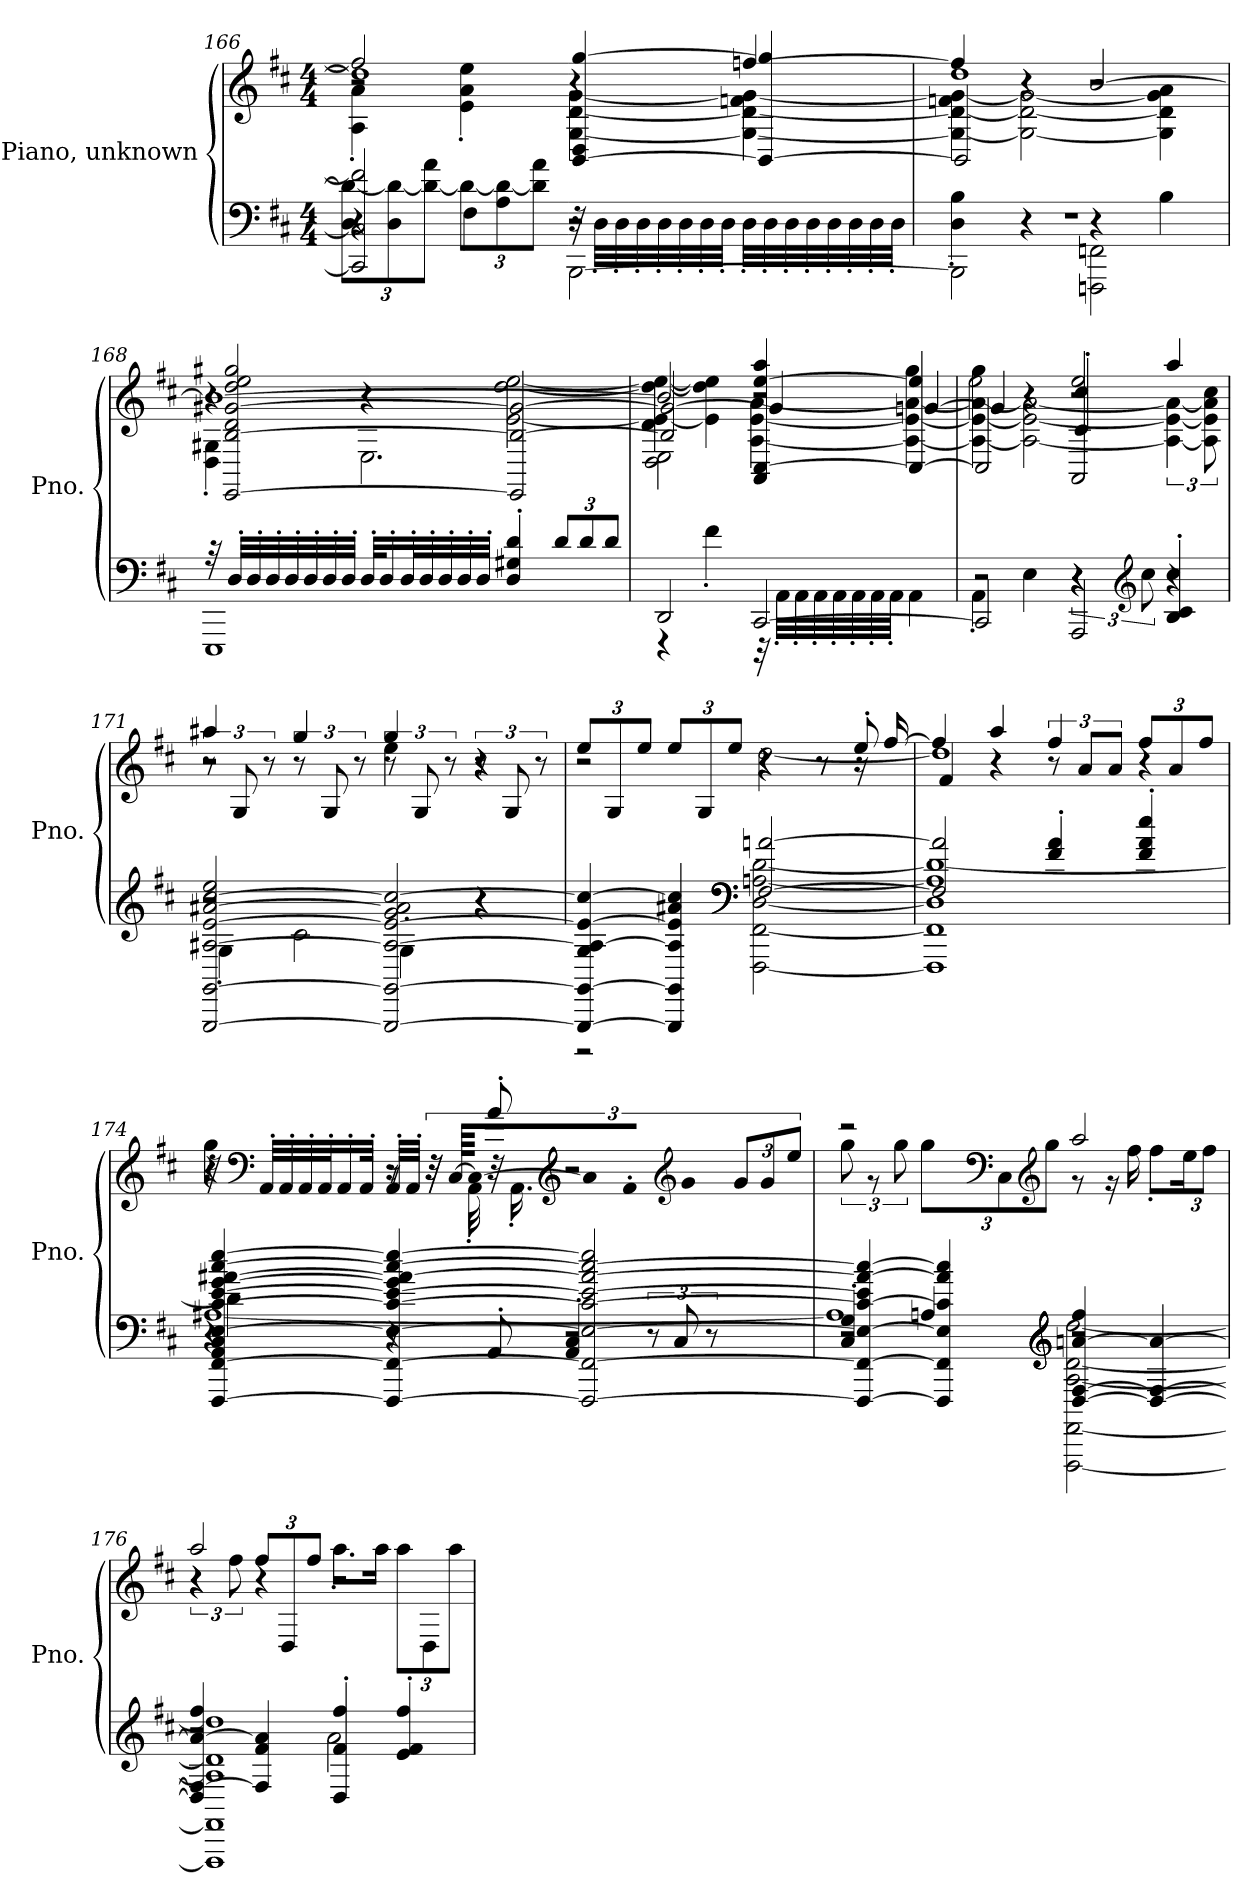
**kern	**kern
*part1	*part1
*staff2	*staff1
*I"Piano, unknown	*
*I'Pno.	*
!!LO:LB:g=z
*clefF4	*clefG2
*k[f#c#]	*k[f#c#]
*M4/4	*M4/4
=166	=166
*^	*
*	*Xbrackettup	*
*	*^	*^
*	*	*	*	*^
*	*	*	*	*	*^
2CC/] 2C/] 2f#/]	12D\ 12d\_L	4r	2ff#/]	4A\' 4a\'	2r	1dd]
.	12D\ 12d\_	.	.	.	.	.
.	12d\_ 12a\J	.	.	.	.	.
.	12d\L_	4F#\	.	4e\' 4a\' 4ee\'	.	.
.	12A\ 12d\_	.	.	.	.	.
.	12d\] 12a\J	.	.	.	.	.
2r	32r	[2BBB\	4r	[4G\ [4d\ [4g\	[4BB/ 4D/ [4gg/	.
.	32D'\LLL	.	.	.	.	.
.	32D'\	.	.	.	.	.
.	32D'\	.	.	.	.	.
.	32D'\	.	.	.	.	.
.	32D'\	.	.	.	.	.
.	32D'\	.	.	.	.	.
.	32D'\JJJ	.	.	.	.	.
.	32D'\LLL	.	[4ffn/	4G\_ 4d\_ 4fn\ 4g\_	4BB/_ 4gg/]	.
.	32D'\	.	.	.	.	.
.	32D'\	.	.	.	.	.
.	32D'\	.	.	.	.	.
.	32D'\	.	.	.	.	.
.	32D'\	.	.	.	.	.
.	32D'\	.	.	.	.	.
.	32D'\JJJ	.	.	.	.	.
=167	=167	=167	=167	=167	=167	=167
1r	4D\' 4B\'	2BBB\]	4ff/]	4G\_ 4d\_ 4fn\ 4g\_	2BB/]	1dd
.	4r	.	4r	2G\_ 2d\_ 2g\_	.	.
.	4r	2FFFn\ 2FFn\	[2b/	.	2r	.
.	4B\	.	.	4G\] 4d\] 4g\] 4a\	.	.
*	*v	*v	*	*	*	*
!!LO:LB:g=z	!!	!!	!!
=168	=168	=168	=168	=168	=168
32r	1EEE	1b_	4D\' 4G#X\'	[2EE/ [2B/ 2d/ [2g#X/ 2dd/ 2ee/ 2gg#X/	4r
32D'/LLL	.	.	.	.	.
32D'/	.	.	.	.	.
32D'/	.	.	.	.	.
32D'/	.	.	.	.	.
32D'/	.	.	.	.	.
32D'/	.	.	.	.	.
32D'/JJJ	.	.	.	.	.
32D'/KLL	.	.	4r	.	2.E\
16D'/	.	.	.	.	.
32D'/L	.	.	.	.	.
32D'/	.	.	.	.	.
32D'/	.	.	.	.	.
32D'/	.	.	.	.	.
32D'/JJJ	.	.	.	.	.
4D/' 4G#X/' 4d/'	.	.	[2e\ [2dd\ [2ee\	2EE/] 2B/_ 2g#/_	.
12d/L	.	.	.	.	.
12d/	.	.	.	.	.
12d/J	.	.	.	.	.
=169	=169	=169	=169	=169	=169
2DD/	4r	2b/]	4d\ 4e\_ 4dd\_ 4ee\_	2B/] 2g#/_	2D\ 2E\
.	4f#'\	.	4e\] 4dd\] 4ee\]	.	.
[2CC#/	32r	4AA/ [4C#/ [4ee/ 4aa/	[4A\ [4e\ [4a\	4g#/]	2r
.	32AA'\LLL	.	.	.	.
.	32AA'\	.	.	.	.
.	32AA'\	.	.	.	.
.	32AA'\	.	.	.	.
.	32AA'\	.	.	.	.
.	32AA'\	.	.	.	.
.	32AA'\JJJ	.	.	.	.
.	4AA\	4C#/_ 4ee/]	4A\_ 4e\_ 4a\_ 4gg\	[4gn/	.
!!LO:LB:g=z	!!	!!	!!
=170	=170	=170	=170	=170	=170
*	*^	*	*	*	*
2CC#/]	4AA'\	2r	2C#/]	4A\_ 4e\_ 4a\_ 4gg\	4g/]	2ee\
.	4E\	.	.	2A\_ 2e\_ 2a\_	4r	.
*	*brackettup	*	*	*	*	*
4r	6r	2AAA/	2AA/ 2ee/	.	4c#/' 4cc#/'	2r
*clefG2	*	*	*	*	*	*
.	12cc#\	.	.	.	.	.
4B/' 4c#/' 4cc#/'	4r	.	.	6A\_ 6e\_ 6a\_	4aa/	.
.	.	.	.	12A\] 12e\] 12a\] 12cc#\	.	.
*	*	*	*	*	*v	*v
=171	=171	=171	=171	=171	=171
[2GGG/ [2GG/ [2A#X/ [2e/ [2a#X/ [2cc#/ 2ee/	4G'\	2r	4aa#X/	2r	12r
.	.	.	.	.	12G/
.	.	.	.	.	12r
.	2c#\	.	4gg/	.	12r
.	.	.	.	.	12G/
.	.	.	.	.	12r
2GGG/_ 2GG/_ 2A#/_ 2e/_ 2g/ 2a#/] 2cc#/_	.	4G'\	4gg/	4ee\	12r
.	.	.	.	.	12G/
.	.	.	.	.	12r
.	4r	4r	4r	4r	12r
.	.	.	.	.	12G/
.	.	.	.	.	12r
*	*v	*v	*	*	*
=172	=172	=172	=172	=172
*	*	*	*	*Xbrackettup
4GGG/_ 4GG/_ 4G/ 4A#/_ 4e/_ 4cc#/_	2r	2r	2r	12ee/L
.	.	.	.	12G/
.	.	.	.	12ee/J
4GGG/] 4GG/] 4A#/] 4e/] 4a#X/ 4cc#/]	.	.	.	12ee/L
.	.	.	.	12G/
.	.	.	.	12ee/J
*clefF4	*	*	*	*
[2F#/ [2an/	[2FFF#\ [2FF#\ [2D\ [2An\ [2d\	4r	[2dd\	4r
.	.	8r	.	8r
.	.	16r	.	8ee'/
.	.	[16ff#/	.	.
!!LO:PB:g=z	!!	!!
=173	=173	=173	=173	=173
2F#/] 2a/]	1FFF#] 1FF#] 1D] 1A] 1d_	4ff#/]	1dd]	4f#/
.	.	4r	.	4aa/
*	*	*	*	*brackettup
4f#/' 4a/'	.	4ff#/	.	12r
.	.	.	.	12a/L
.	.	.	.	12a/J
*	*	*	*	*Xbrackettup
4f#/' 4a/' 4ee/'	.	4r	.	12ff#/L
.	.	.	.	12a/
.	.	.	.	12ff#/J
=174	=174	=174	=174	=174
*^	*^	*	*	*
4r	[1A#X	[4FFF#/ [4FF#/ 4AA/ 4C#/ [4E/ [4c#/ [4e/ [4g/ [4a#X/ [4cc#/ [4ee/	4d\]	4r	4gg\	32r
*	*	*	*	*clefF4	*	*
.	.	.	.	.	.	32AA'/LLL
.	.	.	.	.	.	32AA'/
.	.	.	.	.	.	32AA'/
.	.	.	.	.	.	32AA'/J
.	.	.	.	.	.	16AA'/
.	.	.	.	.	.	32AA'/JJk
8r	.	4FFF#/_ 4FF#/_ 4E/_ 4c#/_ 4e/_ 4g/] 4a#/_ 4cc#/_ 4ee/_	4r	8r	16r	32AA'/LLL
.	.	.	.	.	.	32AA'/JJJ
*	*	*	*	*	*	*brackettup
.	.	.	.	.	32r	48r
.	.	.	.	.	.	[96C#/KLLL
.	.	.	.	.	32AA'\	32C#/J_
8AA'/	.	.	.	8a'/	32r	16C#/]
.	.	.	.	.	16.AA'\	.
.	.	.	.	.	.	16AA'/JJ
*	*	*	*	*clefG2	*	*
4AA/' 4C#/'	.	2FFF#/_ 2FF#/_ 2E/_ 2c#/_ 2e/_ 2a#/_ 2cc#/_ 2ee/]	2r	2r	2r	4g/
*	*	*	*	*	*	*Xbrackettup
12r	.	.	.	.	.	12g/L
12C#/	.	.	.	.	.	12g/
12r	.	.	.	.	.	12ee/J
*	*	*	*	*	*v	*v
!!LO:LB:g=z
=175	=175	=175	=175	=175	=175
*	*	*	*	*	*brackettup
4C#/' 4G/'	1A#]	4FFF#/_ 4FF#/_ 4E/_ 4c#/_ 4e/] 4a#/_ 4cc#/_	2r	2r	12gg\
.	.	.	.	.	12r
.	.	.	.	.	12gg\
*	*	*	*	*	*Xbrackettup
4An/	.	4FFF#/] 4FF#/] 4E/] 4c#/] 4a#/] 4cc#/]	.	.	12gg\L
*	*	*	*	*clefF4	*
.	.	.	.	.	12C#\
*	*	*	*	*clefG2	*
.	.	.	.	.	12gg\J
*clefG2	*	*	*	*	*
[4D/ [4F#/ [4an/ 4ff#/	.	2r	[2FFF#\ [2FF#\ [2A\ [2d\ [2dd\	2aa/	8r
.	.	.	.	.	16r
.	.	.	.	.	16ff#\
4D/_ 4F#/_ 4a/_	.	.	.	.	8ff#'\L
.	.	.	.	.	24ee\K
.	.	.	.	.	12ff#\J
*	*	*v	*v	*	*
=176	=176	=176	=176	=176
*	*	*	*	*brackettup
*	*	*	*	*^
4D/] 4F#/_ 4a/_ 4ff#/	2r	1FFF#] 1FF#] 1A] 1d] 1dd]	2aa/	6r	4r
.	.	.	.	12ff#\	.
*	*	*	*	*	*Xbrackettup
4F#/] 4f#/ 4a/]	.	.	.	4r	12ff#/L
.	.	.	.	.	12D/
.	.	.	.	.	12ff#/J
4D/' 4f#/' 4ff#/'	2a\	.	2r	8.aa'\L	2r
.	.	.	.	16aa\Jk	.
4e/' 4f#/' 4ff#/'	.	.	.	12aa\L	.
.	.	.	.	12D\	.
.	.	.	.	12aa\J	.
*v	*v	*v	*	*	*
*	*v	*v	*v
=	=
*-	*-
